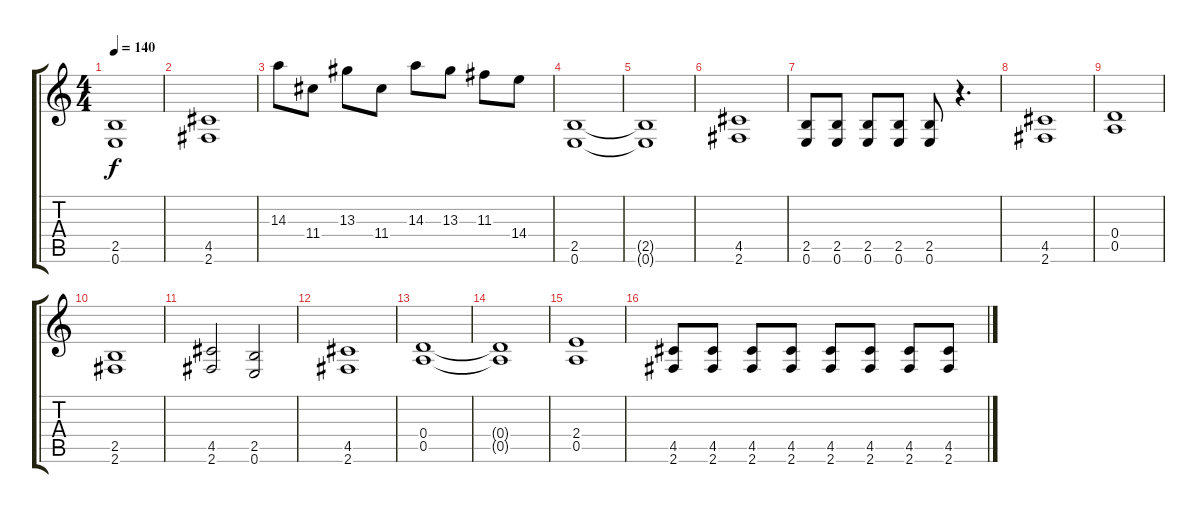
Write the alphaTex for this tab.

\track "" {instrument overdrivenguitar}
\staff {score tabs}
\tuning (E4 B3 G3 D3 A2 E2) {hide}
\ts (4 4)
\tempo 140
\clef g2
\ks c
(2.5{t} 0.6{t}).1{dy f} |
(4.5 2.6).1 |
14.3.8 11.4.8 13.3.8 11.4.8 14.3.8 13.3.8 11.3.8 14.4.8 |
(2.5 0.6).1 |
(2.5{t} 0.6{t}).1 |
(4.5 2.6).1 |
(2.5 0.6).8 (2.5 0.6).8 (2.5 0.6).8 (2.5 0.6).8 (2.5 0.6).8 r.4{d} |
(4.5 2.6).1 |
(0.4 0.5).1 |
(2.5 2.6).1 |
(4.5 2.6).2 (2.5 0.6).2 |
(4.5 2.6).1 |
(0.4 0.5).1 |
(0.4{t} 0.5{t}).1 |
(2.4 0.5).1 |
(4.5 2.6).8 (4.5 2.6).8 (4.5 2.6).8 (4.5 2.6).8 (4.5 2.6).8 (4.5 2.6).8 (4.5 2.6).8 (4.5 2.6).8
